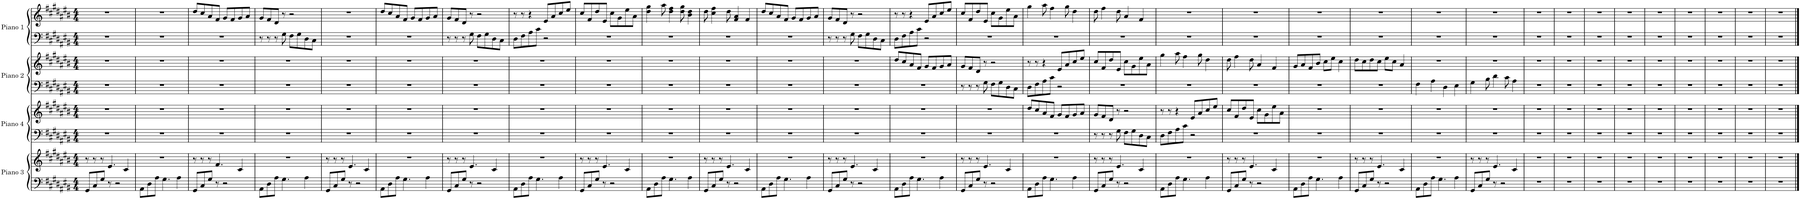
**kern	**kern	**kern	**kern	**kern	**kern	**kern	**kern
*part4	*part4	*part3	*part3	*part2	*part2	*part1	*part1
*staff8	*staff7	*staff6	*staff5	*staff4	*staff3	*staff2	*staff1
*I"Piano 3	*	*I"Piano 4	*	*I"Piano 2	*	*I"Piano 1	*
*I'Pno. 3	*	*I'Pno. 4	*	*I'Pno. 2	*	*I'Pno. 1	*
*clefF4	*clefG2	*clefF4	*clefG2	*clefF4	*clefG2	*clefF4	*clefG2
*k[f#c#g#d#a#e#b#]	*k[f#c#g#d#a#e#b#]	*k[f#c#g#d#a#e#b#]	*k[f#c#g#d#a#e#b#]	*k[f#c#g#d#a#e#b#]	*k[f#c#g#d#a#e#b#]	*k[f#c#g#d#a#e#b#]	*k[f#c#g#d#a#e#b#]
*M4/4	*M4/4	*M4/4	*M4/4	*M4/4	*M4/4	*M4/4	*M4/4
=1	=1	=1	=1	=1	=1	=1	=1
8GG#/L	8r	1r	1r	1r	1r	1r	1r
8C#/	8r	.	.	.	.	.	.
8G#/J	8r	.	.	.	.	.	.
8r	4.e#/	.	.	.	.	.	.
2r	.	.	.	.	.	.	.
.	4c#/	.	.	.	.	.	.
=2	=2	=2	=2	=2	=2	=2	=2
8AA#\L	1r	1r	1r	1r	1r	1r	1r
8D#\	.	.	.	.	.	.	.
8A#\J	.	.	.	.	.	.	.
4.G#\	.	.	.	.	.	.	.
4A#\	.	.	.	.	.	.	.
=3	=3	=3	=3	=3	=3	=3	=3
8GG#/L	8r	1r	1r	1r	1r	1r	8dd#/L
8C#/	8r	.	.	.	.	.	8cc#/
8G#/J	8r	.	.	.	.	.	8a#/
8r	4.f#/	.	.	.	.	.	8f#/J
2r	.	.	.	.	.	.	8g#/L
.	.	.	.	.	.	.	8f#/
.	4c#/	.	.	.	.	.	8g#/
.	.	.	.	.	.	.	8a#/J
=4	=4	=4	=4	=4	=4	=4	=4
8AA#\L	1r	1r	1r	1r	1r	8r	8g#/L
8D#\	.	.	.	.	.	8r	8f#/
8A#\J	.	.	.	.	.	8r	8d#/J
4.G#\	.	.	.	.	.	8G#\	8r
.	.	.	.	.	.	8F#\L	2r
.	.	.	.	.	.	8G#\	.
4A#\	.	.	.	.	.	8D#\	.
.	.	.	.	.	.	8C#\J	.
=5	=5	=5	=5	=5	=5	=5	=5
8GG#/L	8r	1r	1r	1r	1r	1r	1r
8C#/	8r	.	.	.	.	.	.
8G#/J	8r	.	.	.	.	.	.
8r	4.e#/	.	.	.	.	.	.
2r	.	.	.	.	.	.	.
.	4c#/	.	.	.	.	.	.
=6	=6	=6	=6	=6	=6	=6	=6
8AA#\L	1r	1r	1r	1r	1r	1r	8dd#/L
8D#\	.	.	.	.	.	.	8cc#/
8A#\J	.	.	.	.	.	.	8a#/
4.G#\	.	.	.	.	.	.	8f#/J
.	.	.	.	.	.	.	8g#/L
.	.	.	.	.	.	.	8f#/
4A#\	.	.	.	.	.	.	8g#/
.	.	.	.	.	.	.	8a#/J
=7	=7	=7	=7	=7	=7	=7	=7
8GG#/L	8r	1r	1r	1r	1r	8r	8g#/L
8C#/	8r	.	.	.	.	8r	8f#/
8G#/J	8r	.	.	.	.	8r	8d#/J
8r	4.e#/	.	.	.	.	8G#\	8r
2r	.	.	.	.	.	8F#\L	2r
.	.	.	.	.	.	8G#\	.
.	4c#/	.	.	.	.	8D#\	.
.	.	.	.	.	.	8C#\J	.
=8	=8	=8	=8	=8	=8	=8	=8
8AA#\L	1r	1r	1r	1r	1r	8D#\L	8r
8D#\	.	.	.	.	.	8F#\	8r
8A#\J	.	.	.	.	.	8A#\	4r
4.G#\	.	.	.	.	.	8c#\J	.
.	.	.	.	.	.	2r	8e#/L
.	.	.	.	.	.	.	8a#/
4A#\	.	.	.	.	.	.	8cc#/
.	.	.	.	.	.	.	8ee#/J
=9	=9	=9	=9	=9	=9	=9	=9
8GG#/L	8r	1r	1r	1r	1r	1r	8cc#/L
8C#/	8r	.	.	.	.	.	8f#/
8G#/J	8r	.	.	.	.	.	8dd#/
8r	4.e#/	.	.	.	.	.	8e#/J
2r	.	.	.	.	.	.	8cc#\L
.	.	.	.	.	.	.	8g#\
.	4c#/	.	.	.	.	.	8ee#\
.	.	.	.	.	.	.	8a#\J
=10	=10	=10	=10	=10	=10	=10	=10
8AA#\L	1r	1r	1r	1r	1r	1r	4dd#\ 4gg#\
8D#\	.	.	.	.	.	.	.
8A#\J	.	.	.	.	.	.	8aa#\
4.G#\	.	.	.	.	.	.	4dd#\ 4ff#\
.	.	.	.	.	.	.	8dd#\ 8gg#\
4A#\	.	.	.	.	.	.	4b#\ 4dd#\
=11	=11	=11	=11	=11	=11	=11	=11
8GG#/L	8r	1r	1r	1r	1r	1r	8dd#\
8C#/	8r	.	.	.	.	.	4cc#\ 4ff#\
8G#/J	8r	.	.	.	.	.	.
8r	4.e#/	.	.	.	.	.	8dd#\
2r	.	.	.	.	.	.	4f#/ 4a#/
.	4c#/	.	.	.	.	.	4f#/
=12	=12	=12	=12	=12	=12	=12	=12
8AA#\L	1r	1r	1r	1r	1r	1r	8dd#/L
8D#\	.	.	.	.	.	.	8cc#/
8A#\J	.	.	.	.	.	.	8a#/
4.G#\	.	.	.	.	.	.	8f#/J
.	.	.	.	.	.	.	8g#/L
.	.	.	.	.	.	.	8f#/
4A#\	.	.	.	.	.	.	8g#/
.	.	.	.	.	.	.	8a#/J
=13	=13	=13	=13	=13	=13	=13	=13
8GG#/L	8r	1r	1r	1r	1r	8r	8g#/L
8C#/	8r	.	.	.	.	8r	8f#/
8G#/J	8r	.	.	.	.	8r	8d#/J
8r	4.e#/	.	.	.	.	8G#\	8r
2r	.	.	.	.	.	8F#\L	2r
.	.	.	.	.	.	8G#\	.
.	4c#/	.	.	.	.	8D#\	.
.	.	.	.	.	.	8C#\J	.
=14	=14	=14	=14	=14	=14	=14	=14
8AA#\L	1r	1r	1r	1r	8dd#/L	8D#\L	8r
8D#\	.	.	.	.	8cc#/	8F#\	8r
8A#\J	.	.	.	.	8a#/	8A#\	4r
4.G#\	.	.	.	.	8f#/J	8c#\J	.
.	.	.	.	.	8g#/L	2r	8e#/L
.	.	.	.	.	8f#/	.	8a#/
4A#\	.	.	.	.	8g#/	.	8cc#/
.	.	.	.	.	8a#/J	.	8ee#/J
=15	=15	=15	=15	=15	=15	=15	=15
8GG#/L	8r	1r	1r	8r	8g#/L	1r	8cc#/L
8C#/	8r	.	.	8r	8f#/	.	8f#/
8G#/J	8r	.	.	8r	8d#/J	.	8dd#/
8r	4.e#/	.	.	8G#\	8r	.	8e#/J
2r	.	.	.	8F#\L	2r	.	8cc#\L
.	.	.	.	8G#\	.	.	8g#\
.	4c#/	.	.	8D#\	.	.	8ee#\
.	.	.	.	8C#\J	.	.	8a#\J
=16	=16	=16	=16	=16	=16	=16	=16
8AA#\L	1r	1r	8dd#/L	8D#\L	8r	1r	4gg#\
8D#\	.	.	8cc#/	8F#\	8r	.	.
8A#\J	.	.	8a#/	8A#\	4r	.	8aa#\
4.G#\	.	.	8f#/J	8c#\J	.	.	4ff#\
.	.	.	8g#/L	2r	8e#/L	.	.
.	.	.	8f#/	.	8a#/	.	8gg#\
4A#\	.	.	8g#/	.	8cc#/	.	4dd#\
.	.	.	8a#/J	.	8ee#/J	.	.
=17	=17	=17	=17	=17	=17	=17	=17
8GG#/L	8r	8r	8g#/L	1r	8cc#/L	1r	8dd#\
8C#/	8r	8r	8f#/	.	8f#/	.	4ff#\
8G#/J	8r	8r	8d#/J	.	8dd#/	.	.
8r	4.e#/	8G#\	8r	.	8e#/J	.	8dd#\
2r	.	8F#\L	2r	.	8cc#\L	.	4a#/
.	.	8G#\	.	.	8g#\	.	.
.	4c#/	8D#\	.	.	8ee#\	.	4f#/
.	.	8C#\J	.	.	8a#\J	.	.
=18	=18	=18	=18	=18	=18	=18	=18
8AA#\L	1r	8D#\L	8r	1r	4gg#\	1r	1r
8D#\	.	8F#\	8r	.	.	.	.
8A#\J	.	8A#\	4r	.	8aa#\	.	.
4.G#\	.	8c#\J	.	.	4ff#\	.	.
.	.	2r	8e#/L	.	.	.	.
.	.	.	8a#/	.	8gg#\	.	.
4A#\	.	.	8cc#/	.	4dd#\	.	.
.	.	.	8ee#/J	.	.	.	.
=19	=19	=19	=19	=19	=19	=19	=19
8GG#/L	8r	1r	8cc#/L	1r	8dd#\	1r	1r
8C#/	8r	.	8f#/	.	4ff#\	.	.
8G#/J	8r	.	8dd#/	.	.	.	.
8r	4.e#/	.	8e#/J	.	8dd#\	.	.
2r	.	.	8cc#\L	.	4a#/	.	.
.	.	.	8g#\	.	.	.	.
.	4c#/	.	8ee#\	.	4f#/	.	.
.	.	.	8a#\J	.	.	.	.
=20	=20	=20	=20	=20	=20	=20	=20
8AA#\L	1r	1r	1r	1r	8g#/L	1r	1r
8D#\	.	.	.	.	8a#/	.	.
8A#\J	.	.	.	.	8f#/	.	.
4.G#\	.	.	.	.	8b#/J	.	.
.	.	.	.	.	8cc#\L	.	.
.	.	.	.	.	8ee#\J	.	.
4A#\	.	.	.	.	4cc#\	.	.
=21	=21	=21	=21	=21	=21	=21	=21
8GG#/L	8r	1r	1r	1r	8dd#\L	1r	1r
8C#/	8r	.	.	.	8cc#\	.	.
8G#/J	8r	.	.	.	8dd#\	.	.
8r	4.e#/	.	.	.	8cc#\J	.	.
2r	.	.	.	.	8ee#\L	.	.
.	.	.	.	.	8cc#\J	.	.
.	4c#/	.	.	.	4a#/	.	.
=22	=22	=22	=22	=22	=22	=22	=22
8AA#\L	1r	1r	1r	4F#\	1r	1r	1r
8D#\	.	.	.	.	.	.	.
8A#\J	.	.	.	4A#\	.	.	.
4.G#\	.	.	.	.	.	.	.
.	.	.	.	4D#\	.	.	.
4A#\	.	.	.	4E#\	.	.	.
=23	=23	=23	=23	=23	=23	=23	=23
8GG#/L	8r	1r	1r	4G#\	1r	1r	1r
8C#/	8r	.	.	.	.	.	.
8G#/J	8r	.	.	8B#\	.	.	.
8r	4.e#/	.	.	4d#\	.	.	.
2r	.	.	.	.	.	.	.
.	.	.	.	8c#\	.	.	.
.	4c#/	.	.	4A#\	.	.	.
=24	=24	=24	=24	=24	=24	=24	=24
1r	1r	1r	1r	1r	1r	1r	1r
=25	=25	=25	=25	=25	=25	=25	=25
1r	1r	1r	1r	1r	1r	1r	1r
=26	=26	=26	=26	=26	=26	=26	=26
1r	1r	1r	1r	1r	1r	1r	1r
=27	=27	=27	=27	=27	=27	=27	=27
1r	1r	1r	1r	1r	1r	1r	1r
=28	=28	=28	=28	=28	=28	=28	=28
1r	1r	1r	1r	1r	1r	1r	1r
=29	=29	=29	=29	=29	=29	=29	=29
1r	1r	1r	1r	1r	1r	1r	1r
=30	=30	=30	=30	=30	=30	=30	=30
1r	1r	1r	1r	1r	1r	1r	1r
=31	=31	=31	=31	=31	=31	=31	=31
1r	1r	1r	1r	1r	1r	1r	1r
=32	=32	=32	=32	=32	=32	=32	=32
1r	1r	1r	1r	1r	1r	1r	1r
==	==	==	==	==	==	==	==
*-	*-	*-	*-	*-	*-	*-	*-
